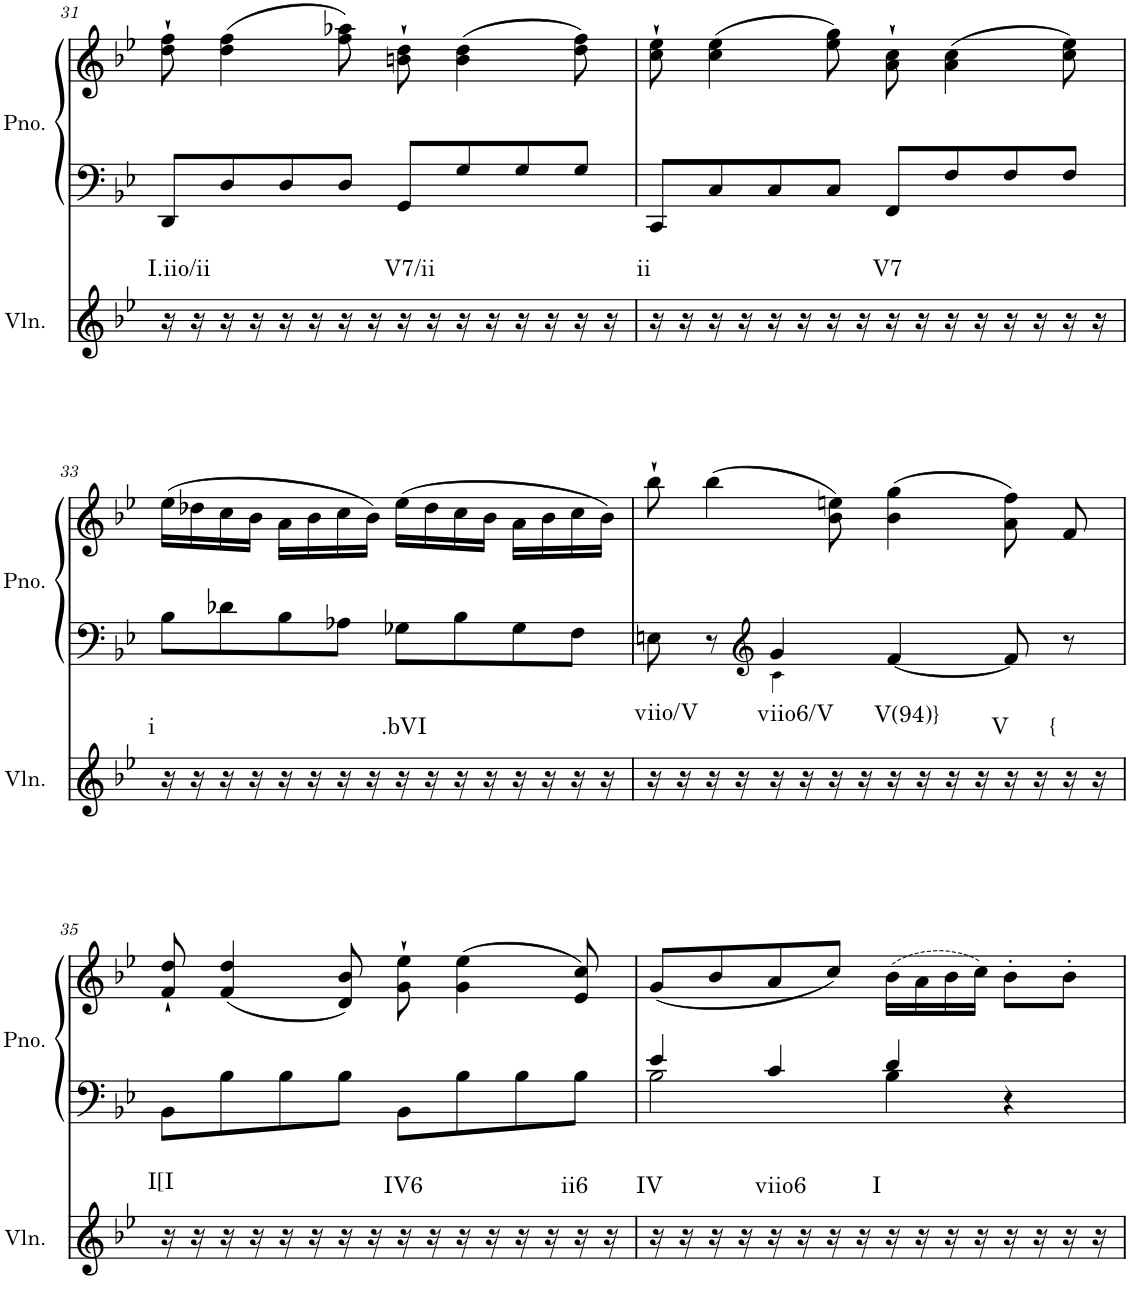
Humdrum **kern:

**kern	**harte	**kern	**kern
*part2	*part2	*part1	*part1
*staff3	*	*staff2	*staff1
*I"Violin	*	*I"Piano, Piano right	*
*I'Vln.	*	*I'Pno.	*
!!LO:PB:g=z
*clefG2	*	*clefG2	*clefG2
*k[b-e-]	*	*k[b-e-]	*k[b-e-]
*M4/4	*	*M4/4	*M4/4
=31	=31	=31	=31
!	!LO:H:kt=I.iio/ii	!	!
16r	N	8DD/L	8dd\` 8ff\`
16r	.	.	.
16r	.	8D/	(4dd\ 4ff\
16r	.	.	.
16r	.	8D/	.
16r	.	.	.
16r	.	8D/J	8ff\ 8aa-X\)
16r	.	.	.
!	!LO:H:kt=V7/ii	!	!
16r	N	8GG/L	8bn\` 8dd\`
16r	.	.	.
16r	.	8G/	(4b\ 4dd\
16r	.	.	.
16r	.	8G/	.
16r	.	.	.
16r	.	8G/J	8dd\ 8ff\)
16r	.	.	.
=32	=32	=32	=32
!	!LO:H:kt=ii	!	!
16r	N	8CC/L	8cc\` 8ee-\`
16r	.	.	.
16r	.	8C/	(4cc\ 4ee-\
16r	.	.	.
16r	.	8C/	.
16r	.	.	.
16r	.	8C/J	8ee-\ 8gg\)
16r	.	.	.
!	!LO:H:kt=V7	!	!
16r	N	8FF/L	8a\` 8cc\`
16r	.	.	.
16r	.	8F/	(4a\ 4cc\
16r	.	.	.
16r	.	8F/	.
16r	.	.	.
16r	.	8F/J	8cc\ 8ee-\)
16r	.	.	.
!!LO:LB:g=z
=33	=33	=33	=33
!	!LO:H:kt=i	!	!
16r	N	8B-\L	(16ee-\LL
16r	.	.	16dd-X\
16r	.	8d-X\	16cc\
16r	.	.	16b-\JJ
16r	.	8B-\	16a\LL
16r	.	.	16b-\
16r	.	8A-X\J	16cc\
16r	.	.	16b-\JJ)
!	!LO:H:kt=.bVI	!	!
16r	N	8G-X\L	(16ee-\LL
16r	.	.	16dd-\
16r	.	8B-\	16cc\
16r	.	.	16b-\JJ
16r	.	8G-\	16a\LL
16r	.	.	16b-\
16r	.	8F\J	16cc\
16r	.	.	16b-\JJ)
=34	=34	=34	=34
*	*	*^	*
!	!LO:H:kt=viio/V	!	!	!
16r	N	8En\	4ryy	8bb-`\
16r	.	.	.	.
16r	.	8r	.	(4bb-\
16r	.	.	.	.
*	*	*clefG2	*	*
!	!LO:H:kt=viio6/V	!	!	!
16r	N	4g/	4c!\	.
16r	.	.	.	.
16r	.	.	.	8b-\ 8een\)
16r	.	.	.	.
!	!LO:H:kt=V(94)}	!	!	!
16r	N	[4f/	2ryy	(4b-\ 4gg\
16r	.	.	.	.
16r	.	.	.	.
16r	.	.	.	.
!	!LO:H:kt=V	!	!	!
16r	N	8f/]	.	8a\ 8ff\)
16r	.	.	.	.
!	!LO:H:kt={	!	!	!
16r	N	8r	.	8f/
16r	.	.	.	.
*	*	*v	*v	*
!!LO:LB:g=z
=35	=35	=35	=35
!	!LO:H:kt=I[I	!	!
16r	N	8BB-\L	8f/` 8dd/`
16r	.	.	.
16r	.	8B-\	(4f/ 4dd/
16r	.	.	.
16r	.	8B-\	.
16r	.	.	.
16r	.	8B-\J	8d/ 8b-/)
16r	.	.	.
!	!LO:H:kt=IV6	!	!
16r	N	8BB-\L	8g\` 8ee-\`
16r	.	.	.
16r	.	8B-\	(4g\ 4ee-\
16r	.	.	.
16r	.	8B-\	.
16r	.	.	.
!	!LO:H:kt=ii6	!	!
16r	N	8B-\J	8e-/ 8cc/)
16r	.	.	.
=36	=36	=36	=36
*	*	*^	*
!	!LO:H:kt=IV	!	!	!
16r	N	4e-/	2B-\	(8g/L
16r	.	.	.	.
16r	.	.	.	8b-/
16r	.	.	.	.
!	!LO:H:kt=viio6	!	!	!
16r	N	4c/	.	8a/
16r	.	.	.	.
16r	.	.	.	8cc/J)
16r	.	.	.	.
!	!LO:H:kt=I	!	!	!
16r	N	4d/	4B-\	(16b-\LL
16r	.	.	.	16a\
16r	.	.	.	16b-\
16r	.	.	.	16cc\JJ)
16r	.	4r	4ryy	8b-'\L
16r	.	.	.	.
16r	.	.	.	8b-'\J
16r	.	.	.	.
*	*	*v	*v	*
=	=	=	=
*-	*-	*-	*-
